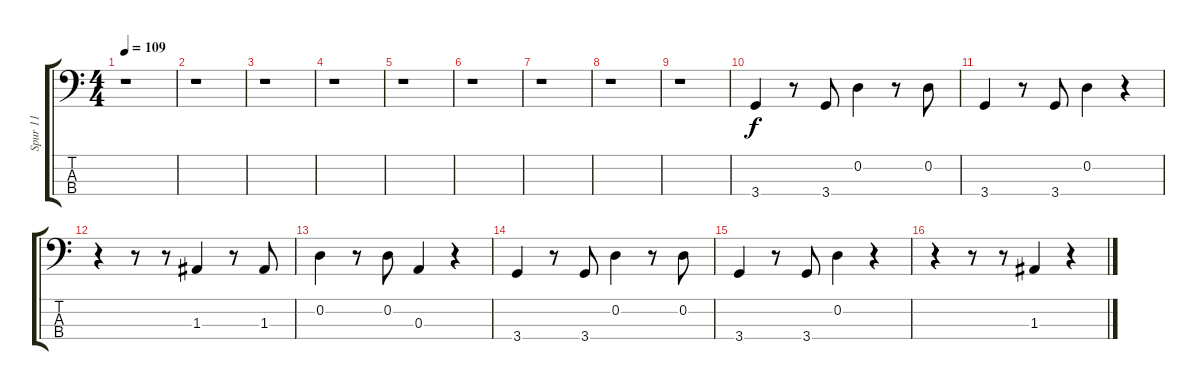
\track ("Spur 11" "Spur 11") {instrument electricbassfinger}
\staff {score tabs}
\tuning (G2 D2 A1 E1) {hide}
\ts (4 4)
\tempo 109
\clef f4
\ks c
r.1{dy f instrument electricbassfinger} |
r.1 |
r.1 |
r.1 |
r.1 |
r.1 |
r.1 |
r.1 |
r.1 |
3.4.4 r.8 3.4.8 0.2.4 r.8 0.2.8 |
3.4.4 r.8 3.4.8 0.2.4 r.4 |
r.4 r.8 r.8 1.3.4 r.8 1.3.8 |
0.2.4 r.8 0.2.8 0.3.4 r.4 |
3.4.4 r.8 3.4.8 0.2.4 r.8 0.2.8 |
3.4.4 r.8 3.4.8 0.2.4 r.4 |
r.4 r.8 r.8 1.3.4 r.4
